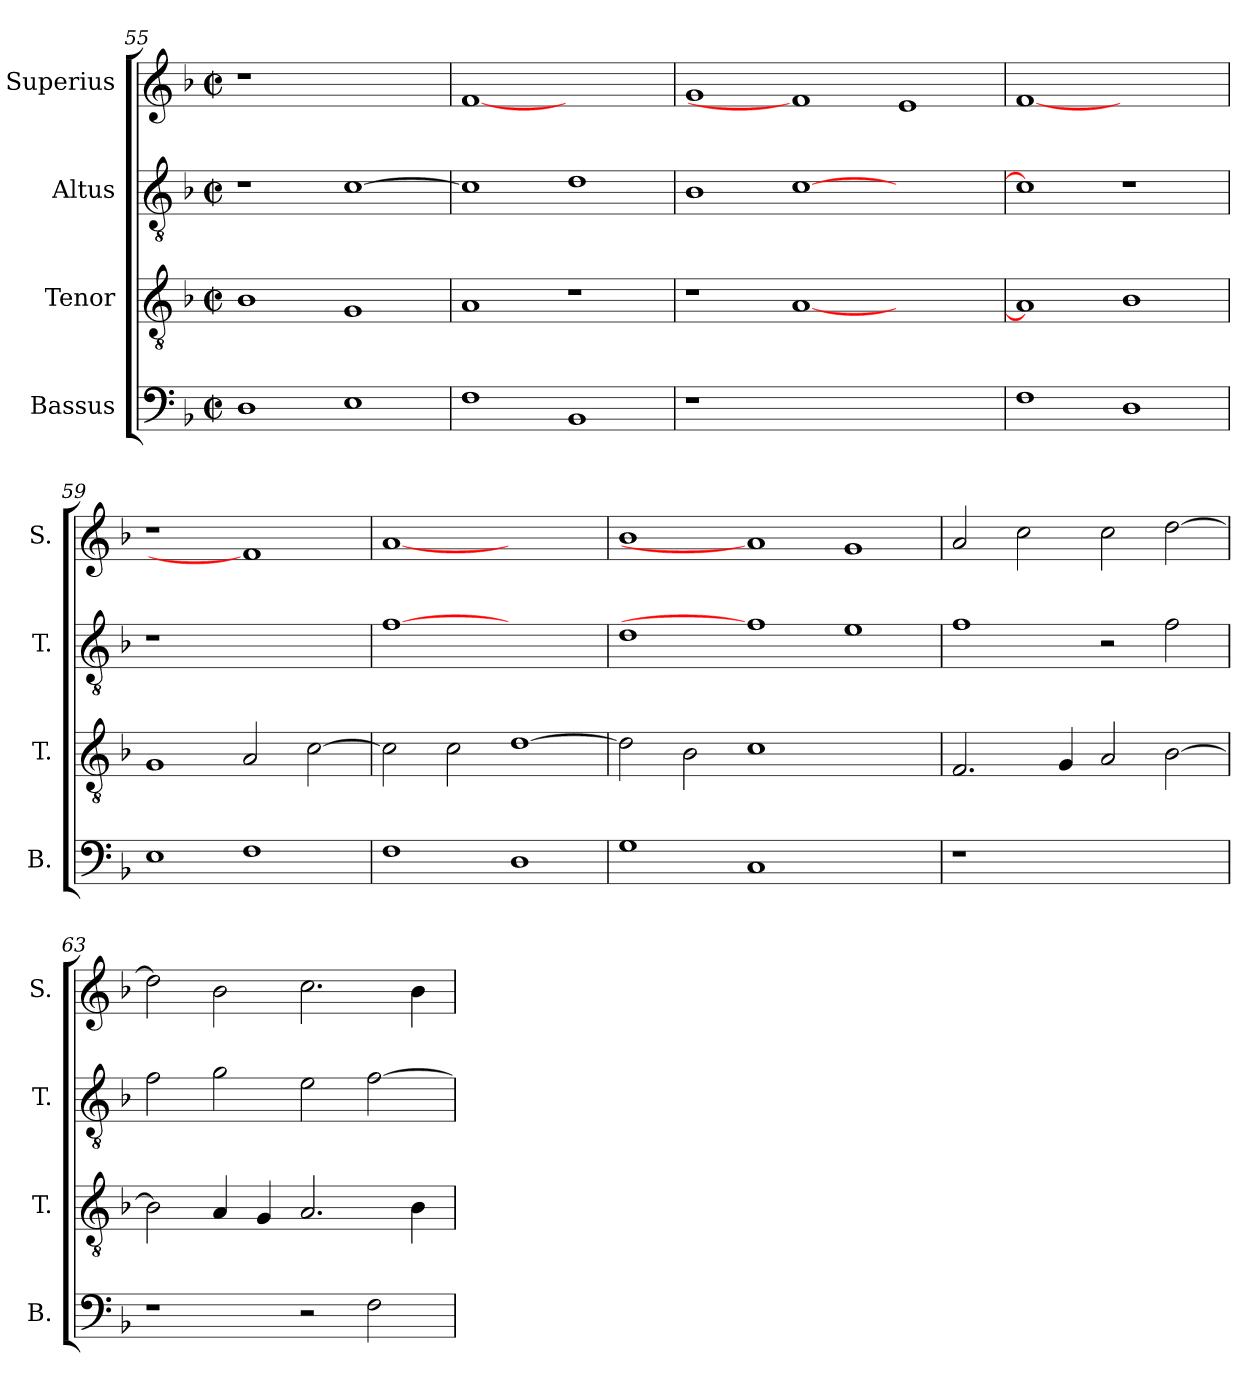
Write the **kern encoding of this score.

**kern	**kern	**kern	**kern
*part4	*part3	*part2	*part1
*staff4	*staff3	*staff2	*staff1
*I"Bassus	*I"Tenor	*I"Altus	*I"Superius
*I'B.	*I'T.	*I'T.	*I'S.
*clefF4	*clefGv2	*clefGv2	*clefG2
*	*ITrd7c12	*ITrd7c12	*
*k[b-]	*k[b-]	*k[b-]	*k[b-]
*F:	*F:	*F:	*F:
*M2/2	*M2/2	*M2/2	*M2/2
*met(c|)	*met(c|)	*met(c|)	*met(c|)
=55	=55	=55	=55
!	!	!	!LO:N:vis=1
1Di	1BB-i	1r	1r
1Ei	1GGi	[>1Ci	1ryy
=56	=56	=56	=56
1Fi	1AAi	1Ci]	[1fi
1BB-i	1r	1Di	1ryy
=57	=57	=57	=57
!LO:N:vis=1	!	!	!
1r	1r	1BB-i	1gi
0ryy	[<1AAi	[>1Ci	1fi]
.	1ryy	1ryy	1ei
=58	=58	=58	=58
1Fi	1AAi]	1Ci]	[1fi
1Di	1BB-i	1r	1ryy
=59	=59	=59	=59
!	!	!LO:N:vis=1	!LO:N:vis=1
1Ei	1GGi	1r	1r
1Fi	2AAi/	1ryy	1fi]
.	[>2Ci\	.	.
=60	=60	=60	=60
1Fi	2Ci\]	[1Fi	[1ai
.	2Ci\	.	.
1Di	[>1Di	1ryy	1ryy
!!LO:PB:g=z
=61	=61	=61	=61
1Gi	2Di\]	1Di	1b-i
.	2BB-i\	.	.
1Ci	1Ci	1Fi]	1ai]
1ryy	1ryy	1Ei	1gi
=62	=62	=62	=62
!LO:N:vis=1	!	!	!
1r	2.FFi/	1Fi	2ai/
.	.	.	2cci\
.	4GGi/	.	.
1ryy	2AAi/	2r	2cci\
.	[>2BB-i\	2Fi\	[>2ddi\
=63	=63	=63	=63
1r	2BB-i\]	2Fi\	2ddi\]
.	4AAi/	2Gi\	2b-i\
.	4GGi/	.	.
2r	2.AAi/	2Ei\	2.cci\
2Fi\	.	[>2Fi\	.
.	4BB-i\	.	4b-i\
=	=	=	=
*-	*-	*-	*-
